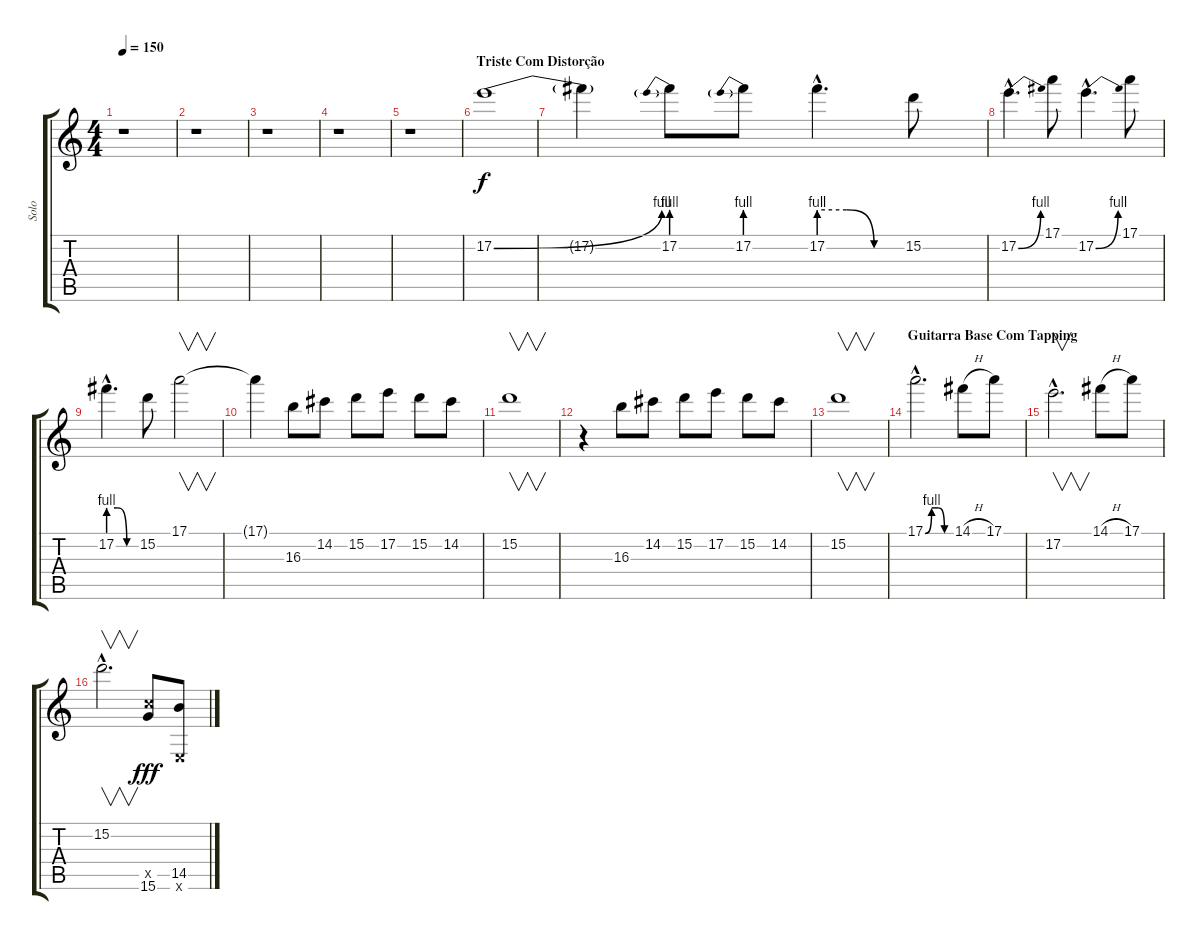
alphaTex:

\track ("Solo" "Solo") {instrument distortionguitar}
\staff {score tabs}
\tuning (E4 B3 G3 D3 A2 E2) {hide}
\ts (4 4)
\tempo 150
\clef g2
\ks c
r.1{dy f} |
r.1 |
r.1 |
r.1 |
r.1 |
\section ("" "Triste Com Distorção")
17.2{be (bend 0 0 60 4)}.1{volume 10} |
17.2{t}.4 17.2{be (prebend 0 4 60 4)}.8 17.2{be (prebend 0 4 60 4)}.8 17.2{be (custom 0 4 20 4 40 0 60 0) hac}.4{d} 15.2.8 |
17.2{be (bend 0 0 60 4) hac}.4{d} 17.1.8 17.2{be (bend 0 0 60 4) hac}.4{d} 17.1.8 |
17.2{be (custom 0 4 20 4 40 0 60 0) hac}.4{d} 15.2.8 17.1.2{v} |
17.1{t}.4 16.3.8 14.2.8 15.2.8 17.2.8 15.2.8 14.2.8 |
15.2.1{v} |
r.4 16.3.8 14.2.8 15.2.8 17.2.8 15.2.8 14.2.8 |
15.2.1{v} |
\section ("" "Guitarra Base Com Tapping")
17.1{be (custom 0 0 15 4 30 4 45 0 60 0) hac}.2{d} 14.1{h}.8 17.1.8 |
17.2{hac}.2{v d} 14.1{h}.8 17.1.8 |
15.2{hac}.2{v d} (15.5{x} 15.6).8{dy fff} (14.5 0.6{x}).8
